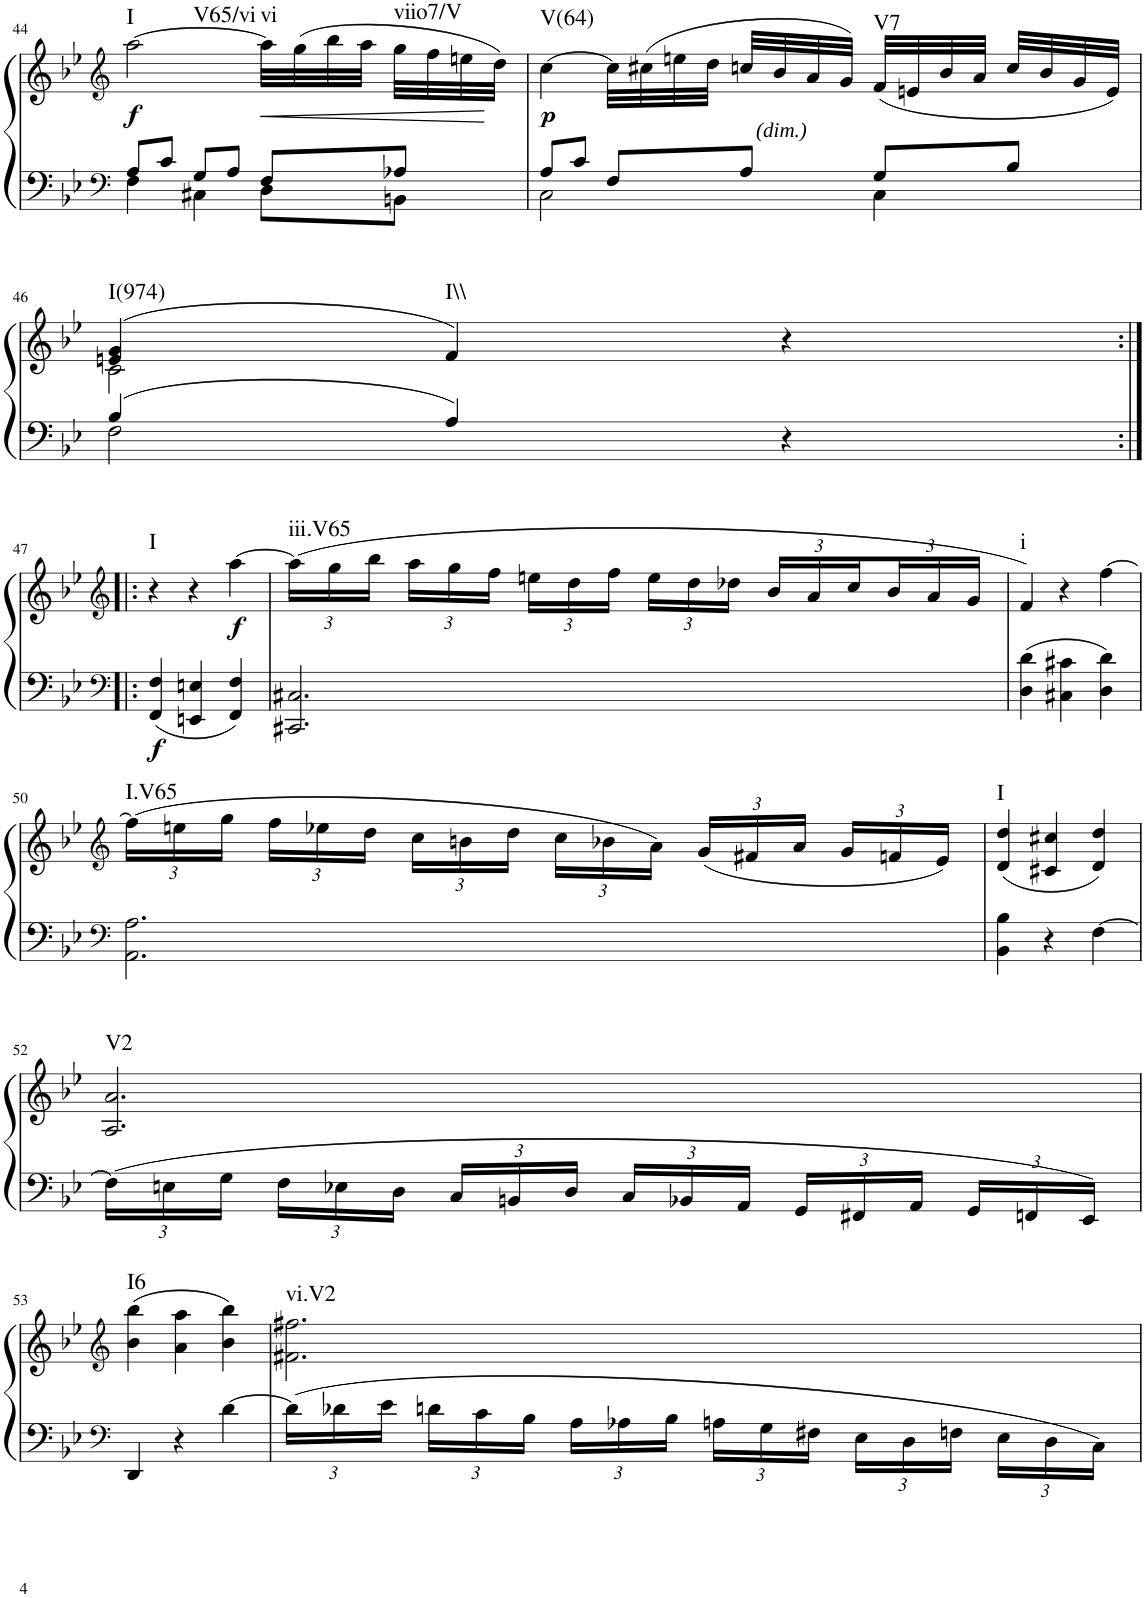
**kern	**kern	**dynam	**harte
*part1	*part1	*part1	*part1
*staff2	*staff1	*staff1/2	*
*I"unbenannt2	*	*	*
!!LO:PB:g=z
*clefF4	*clefG2	*	*
*k[b-e-]	*k[b-e-]	*	*
*M3/4	*M3/4	*	*
=44	=44	=44	=44
*^	*	*	*
!	!	!	!LO:DY:b	!LO:H:n=1:kt=I
!	!	!	!	!LO:H:n=2:kt=V65/vi
8A/L	4F\	[2aa\	f	N N
8c/J	.	.	.	.
8G/L	4C#X\	.	.	.
8A/J	.	.	.	.
!	!	!	!LO:HP:b	!LO:H:kt=vi
8F/L	8D\L	32aa\LLL]	<	N
.	.	(32gg\	.	.
.	.	32bb-\	.	.
.	.	32aa\JJJ	.	.
!	!	!	!	!LO:H:kt=viio7/V
8A-X/J	8BBn\J	32gg\LLL	.	N
.	.	32ff\	.	.
.	.	32een\	.	.
.	.	32dd\JJJ)	[	.
=45	=45	=45	=45	=45
!	!	!	!LO:DY:b	!LO:H:kt=V(64)
8A/L	2C\	[4cc\	p	N
8c/J	.	.	.	.
8F/L	.	32cc\LLL]	.	.
.	.	(32cc#X\	.	.
.	.	32een\	.	.
.	.	32dd\JJJ	.	.
!	!	!LO:TX:b:i:t=(dim.)	!	!
8A/J	.	32ccn/LLL	.	.
.	.	32b-/	.	.
.	.	32a/	.	.
.	.	32g/JJJ)	.	.
!	!	!	!	!LO:H:kt=V7
8G/L	4C\	(32f/LLL	.	N
.	.	32en/	.	.
.	.	32b-/	.	.
.	.	32a/JJJ	.	.
8B-/J	.	32cc/LLL	.	.
.	.	32b-/	.	.
.	.	32g/	.	.
.	.	32e/JJJ)	.	.
!!LO:LB:g=z
=46	=46	=46	=46	=46
*	*	*^	*	*
!	!	!	!	!	!LO:H:kt=I(974)
4B-/	2F\	(4en/ 4g/	2c\	.	N
!	!	!	!	!	!LO:H:kt=I\\
4A/	.	4f/)	.	.	N
4r	4ryy	4r	4ryy	.	.
*v	*v	*	*	*	*
*	*v	*v	*	*
!!LO:LB:g=z
=47:|!|:	=47:|!|:	=47:|!|:	=47:|!|:
*clefF4	*clefG2	*	*
*^	*^	*	*
!	!	!	!	!LO:DY:b=2	!LO:H:kt=I
*v	*v	*	*	*	*
*	*v	*v	*	*
4FF/ 4F/	4r	f	N
4EEn/ 4En/	4r	.	.
!	!	!LO:DY:b	!
4FF/ 4F/	[4aa\	f	.
=48	=48	=48	=48
*	*Xbrackettup	*	*
!	!	!	!LO:H:kt=iii.V65
2.CC#X/ 2.C#X/	(24aa\LL]	.	N
.	24gg\	.	.
.	24bb-\JJ	.	.
.	24aa\LL	.	.
.	24gg\	.	.
.	24ff\JJ	.	.
.	24een\LL	.	.
.	24dd\	.	.
.	24ff\JJ	.	.
.	24ee\LL	.	.
.	24dd\	.	.
.	24dd-X\JJ	.	.
.	24b-/LL	.	.
.	24a/	.	.
.	24cc/	.	.
.	24b-/	.	.
.	24a/	.	.
.	24g/JJ	.	.
=49	=49	=49	=49
!	!	!	!LO:H:kt=i
4D\ 4d\	4f/)	.	N
4C#X\ 4c#X\	4r	.	.
4D\ 4d\	[4ff\	.	.
!!LO:LB:g=z
=50	=50	=50	=50
*clefF4	*clefG2	*	*
!	!	!	!LO:H:kt=I.V65
2.AA\ 2.A\	(24ff\LL]	.	N
.	24een\	.	.
.	24gg\JJ	.	.
.	24ff\LL	.	.
.	24ee-X\	.	.
.	24dd\JJ	.	.
.	24cc\LL	.	.
.	24bn\	.	.
.	24dd\JJ	.	.
.	24cc\LL	.	.
.	24b-X\	.	.
.	24a\JJ)	.	.
.	(24g/LL	.	.
.	24f#X/	.	.
.	24a/JJ	.	.
.	24g/LL	.	.
.	24fn/	.	.
.	24e-/JJ)	.	.
=51	=51	=51	=51
!	!	!	!LO:H:kt=I
4BB-\ 4B-\	(4d/ 4dd/	.	N
4r	4c#X/ 4cc#X/	.	.
[4F\	4d/ 4dd/)	.	.
!!LO:LB:g=z
=52	=52	=52	=52
*Xbrackettup	*	*	*
!	!	!	!LO:H:kt=V2
24F\LL]	2.A/ 2.a/	.	N
24En\	.	.	.
24G\JJ	.	.	.
24F\LL	.	.	.
24E-X\	.	.	.
24D\JJ	.	.	.
24C/LL	.	.	.
24BBn/	.	.	.
24D/JJ	.	.	.
24C/LL	.	.	.
24BB-X/	.	.	.
24AA/JJ	.	.	.
24GG/LL	.	.	.
24FF#X/	.	.	.
24AA/JJ	.	.	.
24GG/LL	.	.	.
24FFn/	.	.	.
24EE-/JJ	.	.	.
!!LO:LB:g=z
=53	=53	=53	=53
*clefF4	*clefG2	*	*
!	!	!	!LO:H:kt=I6
4DD/	(4b-\ 4bb-\	.	N
4r	4a\ 4aa\	.	.
[4d\	4b-\ 4bb-\)	.	.
=54	=54	=54	=54
!	!	!	!LO:H:kt=vi.V2
24d\LL]	2.f#X\ 2.ff#X\	.	N
24d-X\	.	.	.
24e-\JJ	.	.	.
24dn\LL	.	.	.
24c\	.	.	.
24B-\JJ	.	.	.
24A\LL	.	.	.
24A-X\	.	.	.
24B-\JJ	.	.	.
24An\LL	.	.	.
24G\	.	.	.
24F#X\JJ	.	.	.
24E-\LL	.	.	.
24D\	.	.	.
24Fn\JJ	.	.	.
24E-\LL	.	.	.
24D\	.	.	.
24C\JJ	.	.	.
=	=	=	=
*-	*-	*-	*-
